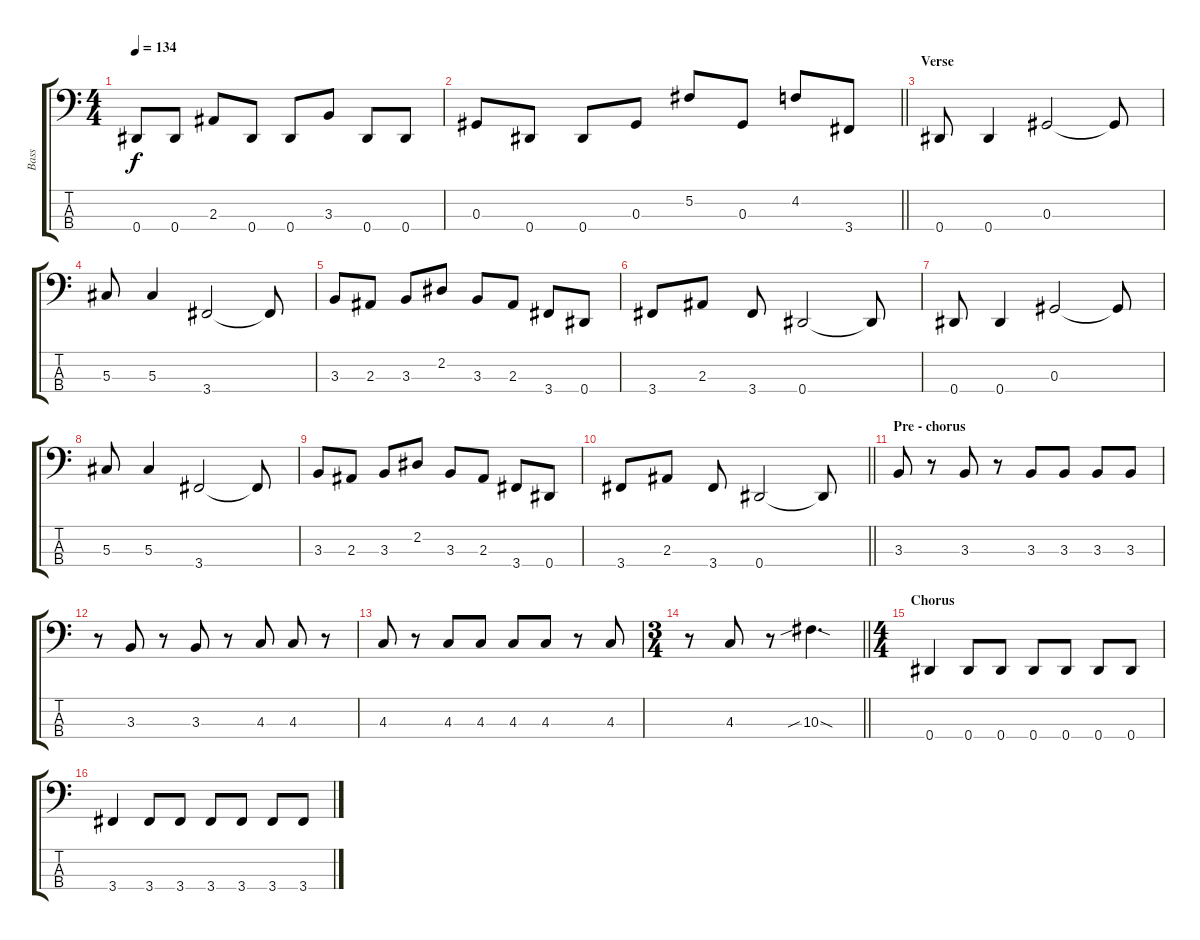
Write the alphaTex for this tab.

\track ("Bass" "Bass") {instrument electricbasspick}
\staff {score tabs}
\tuning (Gb2 Db2 Ab1 Eb1) {hide}
\ts (4 4)
\tempo 134
\clef f4
\ks c
0.4.8{dy f} 0.4.8 2.3.8 0.4.8 0.4.8 3.3.8 0.4.8 0.4.8 |
\barLineRight lightlight
0.3.8 0.4.8 0.4.8 0.3.8 5.2.8 0.3.8 4.2.8 3.4.8 |
\section ("" "Verse")
0.4.8 0.4.4 0.3.2 0.3{t}.8 |
5.3.8 5.3.4 3.4.2 3.4{t}.8 |
3.3.8 2.3.8 3.3.8 2.2.8 3.3.8 2.3.8 3.4.8 0.4.8 |
3.4.8 2.3.8 3.4.8 0.4.2 0.4{t}.8 |
0.4.8 0.4.4 0.3.2 0.3{t}.8 |
5.3.8 5.3.4 3.4.2 3.4{t}.8 |
3.3.8 2.3.8 3.3.8 2.2.8 3.3.8 2.3.8 3.4.8 0.4.8 |
\barLineRight lightlight
3.4.8 2.3.8 3.4.8 0.4.2 0.4{t}.8 |
\section ("" "Pre - chorus")
3.3.8 r.8 3.3.8 r.8 3.3.8 3.3.8 3.3.8 3.3.8 |
r.8 3.3.8 r.8 3.3.8 r.8 4.3.8 4.3.8 r.8 |
4.3.8 r.8 4.3.8 4.3.8 4.3.8 4.3.8 r.8 4.3.8 |
\ts (3 4)
\barLineRight lightlight
r.8 4.3.8 r.8 10.3{sib sod}.4{d} |
\ts (4 4)
\section ("" "Chorus")
0.4.4 0.4.8 0.4.8 0.4.8 0.4.8 0.4.8 0.4.8 |
3.4.4 3.4.8 3.4.8 3.4.8 3.4.8 3.4.8 3.4.8
